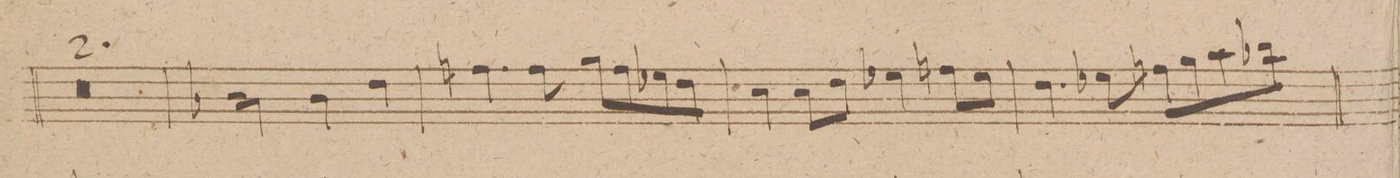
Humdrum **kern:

**kern	**dynam
*I"Clarinetto 1mo in. A.	*
*clefG2	*
*k[f#c#g#d#]	*
*met(c)	*
*M4/4	*
0r	.
=240	=240
=241	=241
2gX\	.
4g\	.
4b\	.
=242	=242
4.dd\	.
8dd\	.
8ee\L	.
8dd\	.
8ccX\	.
8b\J	.
=243	=243
4a\	.
8a\L	.
8b\J	.
4ccX\	.
8dd\L	.
8cc\J	.
=244	=244
4.b\	.
8ccX\	.
8dd\L	.
8ee\	.
8ff#\	.
8ggX\J	.
=245	=245
*-	*-
